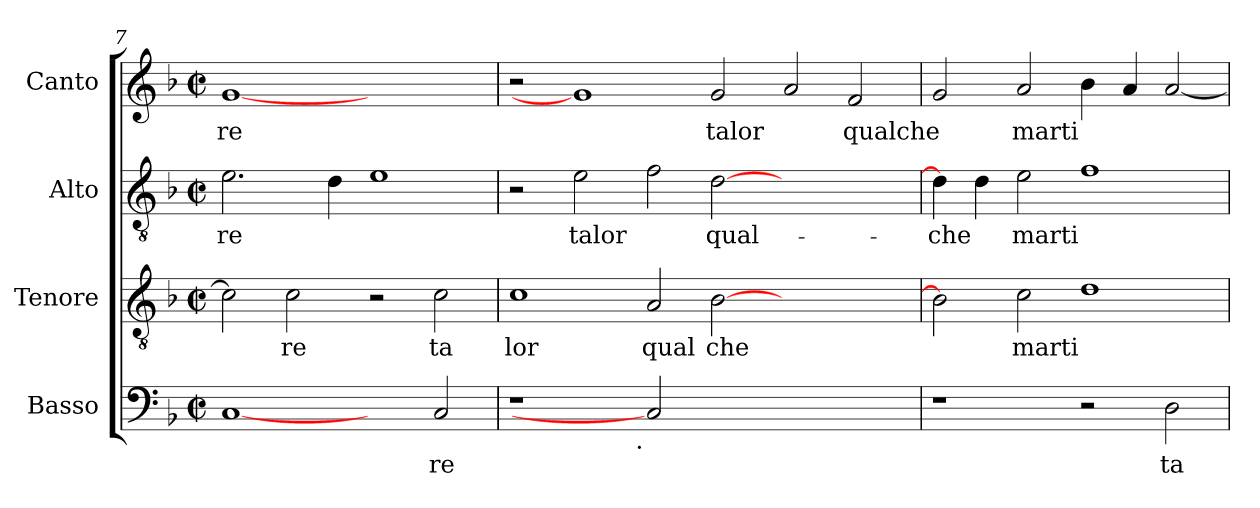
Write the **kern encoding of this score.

**kern	**text	**kern	**text	**kern	**text	**kern	**text
*part4	*part4	*part3	*part3	*part2	*part2	*part1	*part1
*staff4	*staff4	*staff3	*staff3	*staff2	*staff2	*staff1	*staff1
*I"Basso	*	*I"Tenore	*	*I"Alto	*	*I"Canto	*
!!LO:LB:g=z
*clefF4	*	*clefGv2	*	*clefGv2	*	*clefG2	*
*k[b-]	*	*k[b-]	*	*k[b-]	*	*k[b-]	*
*F:	*	*F:	*	*F:	*	*F:	*
*M2/2	*	*M2/2	*	*M2/2	*	*M2/2	*
*met(c|)	*	*met(c|)	*	*met(c|)	*	*met(c|)	*
=7	=7	=7	=7	=7	=7	=7	=7
!	!LO:LY:b:cj	!	!LO:LY:b:cj	!	!LO:LY:b:cj	!	!LO:LY:b:cj
[1C	.	2c\]	--	2.e\	-re	[1g	re
!	!	!	!LO:LY:b:cj	!	!	!	!
.	.	2c\	-re	.	.	.	.
!	!	!	!	!	!LO:LY:b:cj	!	!
.	.	.	.	4d\	.	.	.
!	!	!	!	!	!LO:LY:b:cj	!	!
2ryy	.	2r	.	1e	.	1ryy	.
!	!LO:LY:b:cj	!	!LO:LY:b:cj	!	!	!	!
2C/	re	2c\	ta	.	.	.	.
=8	=8	=8	=8	=8	=8	=8	=8
!	!	!	!LO:LY:b:cj	!	!	!	!
*^	*	*	*	*	*	*	*
1r	2ryy	.	1c	lor	2r	.	2r	.
!	!	!	!	!	!	!LO:LY:b:cj	!	!
.	4...ryy	.	.	.	2e\	talor	1g]	.
!	!LO:TX:b:t=.	!	!	!	!	!	!	!
.	1ryy	.	.	.	.	.	.	.
!	!	!	!	!LO:LY:b:cj	!	!LO:LY:b:cj	!	!
2C]	.	.	2A/	qual	2f\	.	.	.
!	!	!	!	!LO:LY:b:cj	!	!LO:LY:b:cj	!	!LO:LY:b:cj
1.ryy	.	.	[>2B-\	che	[>2d\	qual-	2g/	talor
.	1ryy	.	.	.	.	.	.	.
!	!	!	!	!	!	!	!	!LO:LY:b:cj
.	.	.	1ryy	.	1ryy	.	2a/	.
!	!	!	!	!	!	!	!	!LO:LY:b:cj
.	.	.	.	.	.	.	2f/	qualche
.	32ryy	.	.	.	.	.	.	.
=9	=9	=9	=9	=9	=9	=9	=9	=9
!	!	!	!	!LO:LY:b:cj	!	!LO:LY:b:cj	!	!LO:LY:b:cj
*v	*v	*	*	*	*	*	*	*
1r	.	2B-\]	.	4d\]	-che	2g/	.
!	!	!	!	!	!LO:LY:b:cj	!	!
.	.	.	.	4d\	.	.	.
!	!	!	!LO:LY:b:cj	!	!LO:LY:b:cj	!	!LO:LY:b:cj
.	.	2c\	marti	2e\	marti-	2a/	marti-
!	!	!	!LO:LY:b:cj	!	!LO:LY:b:cj	!	!LO:LY:b:cj
2r	.	1d	.	1f	--	4b-\	--
!	!	!	!	!	!	!	!LO:LY:b:cj
.	.	.	.	.	.	4a/	--
!	!LO:LY:b:cj	!	!	!	!	!	!LO:LY:b:cj
2D\	ta-	.	.	.	.	[<2a/	--
=	=	=	=	=	=	=	=
*-	*-	*-	*-	*-	*-	*-	*-
